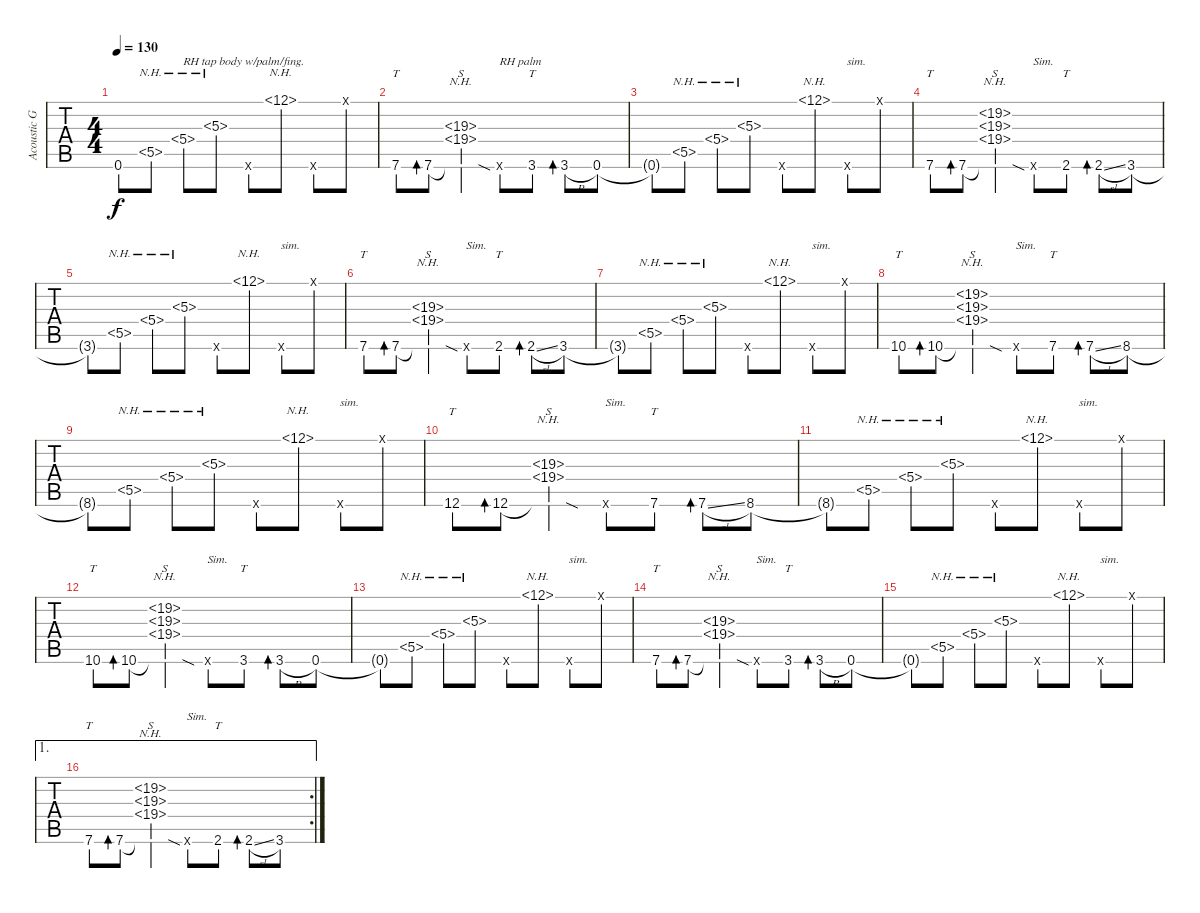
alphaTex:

\track ("Acoustic Guitar" "Acoustic G") {instrument acousticguitarsteel}
\staff {tabs}
\tuning (E4 C4 F3 C3 A2 D2) {hide}
\ts (4 4)
\tempo 130
\clef g2
\ks f
0.6.8{dy f} 5.5{nh}.8 5.4{nh}.8{txt "RH tap body w/palm/fing."} 5.3{nh}.8 0.6{x}.8 12.1{nh}.8 0.6{x}.8 0.1{x}.8 |
7.6.8{tt} 7.6{rf 3}.8{bd 60} (19.3{nh} 19.4{nh} 7.6{sod t}).4{s} 0.6{x}.8{txt "RH palm"} 3.6.8{tt} 3.6{h rf 3}.8{bd 60} 0.6.8 |
0.6{t}.8 5.5{nh}.8 5.4{nh}.8 5.3{nh}.8 0.6{x}.8 12.1{nh}.8 0.6{x}.8{txt "sim."} 0.1{x}.8 |
7.6.8{tt} 7.6{rf 3}.8{bd 60} (19.2{nh} 19.3{nh} 19.4{nh} 7.6{sod t}).4{s} 0.6{x}.8{txt "Sim."} 2.6.8{tt} 2.6{sl rf 3}.8{bd 60} 3.6.8 |
3.6{t}.8 5.5{nh}.8 5.4{nh}.8 5.3{nh}.8 0.6{x}.8 12.1{nh}.8 0.6{x}.8{txt "sim."} 0.1{x}.8 |
7.6.8{tt} 7.6{rf 3}.8{bd 60} (19.3{nh} 19.4{nh} 7.6{sod t}).4{s} 0.6{x}.8{txt "Sim."} 2.6.8{tt} 2.6{sl rf 3}.8{bd 60} 3.6.8 |
3.6{t}.8 5.5{nh}.8 5.4{nh}.8 5.3{nh}.8 0.6{x}.8 12.1{nh}.8 0.6{x}.8{txt "sim."} 0.1{x}.8 |
10.6.8{tt} 10.6{rf 3}.8{bd 60} (19.2{nh} 19.3{nh} 19.4{nh} 10.6{sod t}).4{s} 0.6{x}.8{txt "Sim."} 7.6.8{tt} 7.6{sl rf 3}.8{bd 60} 8.6.8 |
8.6{t}.8 5.5{nh}.8 5.4{nh}.8 5.3{nh}.8 0.6{x}.8 12.1{nh}.8 0.6{x}.8{txt "sim."} 0.1{x}.8 |
12.6.8{tt} 12.6{rf 3}.8{bd 60} (19.3{nh} 19.4{nh} 12.6{sod t}).4{s} 0.6{x}.8{txt "Sim."} 7.6.8{tt} 7.6{sl rf 3}.8{bd 60} 8.6.8 |
8.6{t}.8 5.5{nh}.8 5.4{nh}.8 5.3{nh}.8 0.6{x}.8 12.1{nh}.8 0.6{x}.8{txt "sim."} 0.1{x}.8 |
10.6.8{tt} 10.6{rf 3}.8{bd 60} (19.2{nh} 19.3{nh} 19.4{nh} 10.6{sod t}).4{s} 0.6{x}.8{txt "Sim."} 3.6.8{tt} 3.6{h rf 3}.8{bd 60} 0.6.8 |
0.6{t}.8 5.5{nh}.8 5.4{nh}.8 5.3{nh}.8 0.6{x}.8 12.1{nh}.8 0.6{x}.8{txt "sim."} 0.1{x}.8 |
7.6.8{tt} 7.6{rf 3}.8{bd 60} (19.3{nh} 19.4{nh} 7.6{sod t}).4{s} 0.6{x}.8{txt "Sim."} 3.6.8{tt} 3.6{h rf 3}.8{bd 60} 0.6.8 |
0.6{t}.8 5.5{nh}.8 5.4{nh}.8 5.3{nh}.8 0.6{x}.8 12.1{nh}.8 0.6{x}.8{txt "sim."} 0.1{x}.8 |
\ae 1
\rc 2
7.6.8{tt} 7.6{rf 3}.8{bd 60} (19.2{nh} 19.3{nh} 19.4{nh} 7.6{sod t}).4{s} 0.6{x}.8{txt "Sim."} 2.6.8{tt} 2.6{sl rf 3}.8{bd 60} 3.6.8
